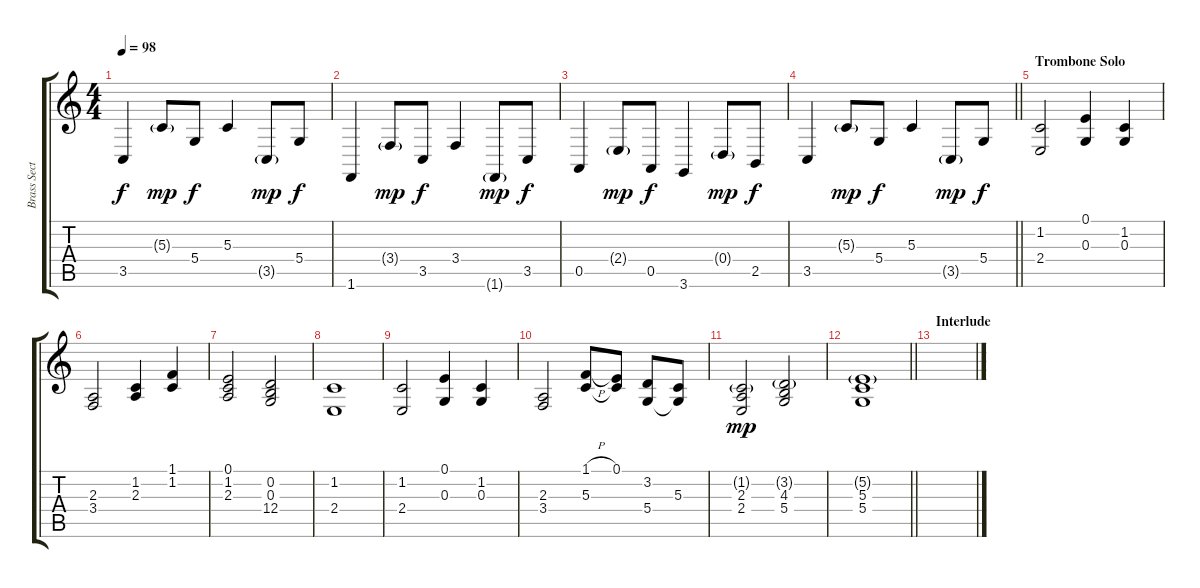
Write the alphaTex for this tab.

\track ("Brass Section" "Brass Sect") {instrument tuba}
\staff {score tabs}
\tuning (E4 B3 G3 D3 A2 E2) {hide}
\ts (4 4)
\tempo 98
\clef g2
\ks c
3.5.4{dy f} 5.3{g}.8{dy mp} 5.4.8{dy f} 5.3.4 3.5{g}.8{dy mp} 5.4.8{dy f} |
1.6.4 3.4{g}.8{dy mp} 3.5.8{dy f} 3.4.4 1.6{g}.8{dy mp} 3.5.8{dy f} |
0.5.4 2.4{g}.8{dy mp} 0.5.8{dy f} 3.6.4 0.4{g}.8{dy mp} 2.5.8{dy f} |
\barLineRight lightlight
3.5.4 5.3{g}.8{dy mp} 5.4.8{dy f} 5.3.4 3.5{g}.8{dy mp} 5.4.8{dy f} |
\section ("" "Trombone Solo")
(1.2 2.4).2 (0.1 0.3).4 (1.2 0.3).4 |
(2.3 3.4).2 (1.2 2.3).4 (1.1 1.2).4 |
(0.1 1.2 2.3).2 (0.2 0.3 12.4).2 |
(1.2 2.4).1 |
(1.2 2.4).2 (0.1 0.3).4 (1.2 0.3).4 |
(2.3 3.4).2 (1.1{h} 5.3).8 (0.1 5.3{t}).8 (3.2 5.4).8 (5.3 5.4{t}).8 |
(1.2{g} 2.3 2.4).2{dy mp} (3.2{g} 4.3 5.4).2 |
\barLineRight lightlight
(5.2{g} 5.3 5.4).1 |
\section ("" "Interlude")
